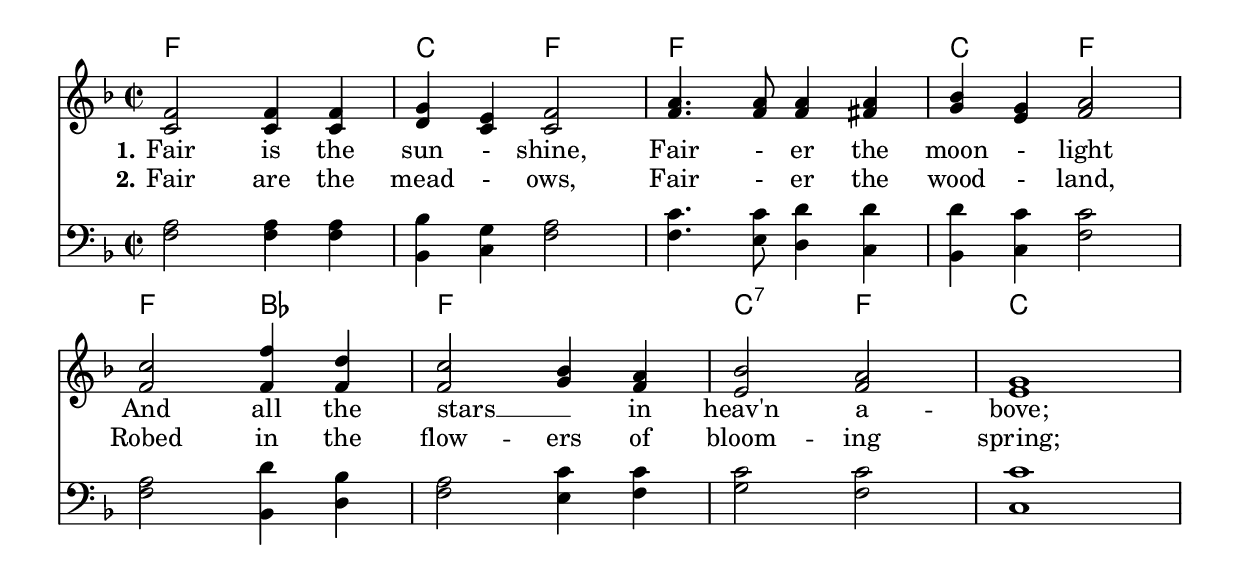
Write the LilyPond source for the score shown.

%% DO NOT EDIT this file manually; it is automatically
%% generated from LSR http://lsr.di.unimi.it
%% Make any changes in LSR itself, or in Documentation/snippets/new/ ,
%% and then run scripts/auxiliar/makelsr.py
%%
%% This file is in the public domain.
\version "2.18.0"

\header {
  lsrtags = "headword"

  texidoc = "
.

"
  doctitle = "Chords headword"
} % begin verbatim

theChords = \chordmode {
  \time 2/2
  f1 | c2 f2 | f1 | c2 f2| %\break
  f2 bes2 | f1 | c2:7 f | c1 | \break
}

verseOne = \lyricmode {
  \set stanza = #"1."
  Fair is the sun - shine,
  Fair - er the moon - light
  And all the stars __ _  in heav'n a -- bove;
}

verseTwo = \lyricmode {
  \set stanza = #"2."
  Fair are the mead - ows,
  Fair - er the wood - land,
  Robed in the flow -- ers of bloom -- ing spring;
}

Soprano = {
  \time 2/2
  \key f \major
  \stemUp
  f'2 f'4 f' | g'4 e' f'2 | a'4. a'8 a'4 a' | bes'4 g' a'2 |
  c''2 f''4 d'' |  c''2  bes'4  a' | bes'2 a' | g'1 |
}

Alto = {
  \key f \major
  c'2 c'4 c' | d'4 c' c'2 | f'4. f'8 f'4 fis' | g'4 e' f'2 |
  f'2 f'4 f' |  f'2  g'4  f' | e'2 f' | e'1 |
}

Tenor = {
  \key f \major
  \stemDown
  a2 a4 a | bes4 g a2  | c'4. c'8 d'4 d' | d'4 c' c'2 |
  a2 d'4 bes | a2 c'4 c' | c'2 c'  | c'1 |
}

Bass = {
  \key f \major
  f2 f4 f | bes,4 c  f2 | f4. e8 d4 c | bes,4 c f2 |
  f2 bes,4 d | f2 e4 f | g2 f | c1 |
}


\score {
  <<
    \new ChordNames { \theChords }
    \context Staff = upper {
      \context Voice = sop {
        <<
          \Soprano
          \Alto
        >>
      }
    }
    \context Lyrics = "LyrOne" \lyricsto "sop" { \verseOne }
    \context Lyrics = "LyrTwo" \lyricsto "sop" { \verseTwo }
    \context Staff = lower {
      \new Voice {
        \clef bass
        \accidentalStyle modern-cautionary
        <<
          \Tenor
          \Bass
        >>
      }
    }
  >>

  \layout {
    indent = 0
    \context {
      \Score
      \remove "Bar_number_engraver"
    }
    \context {
      \Voice
      \override StanzaNumber.padding = #1.8
    }
  }
}
